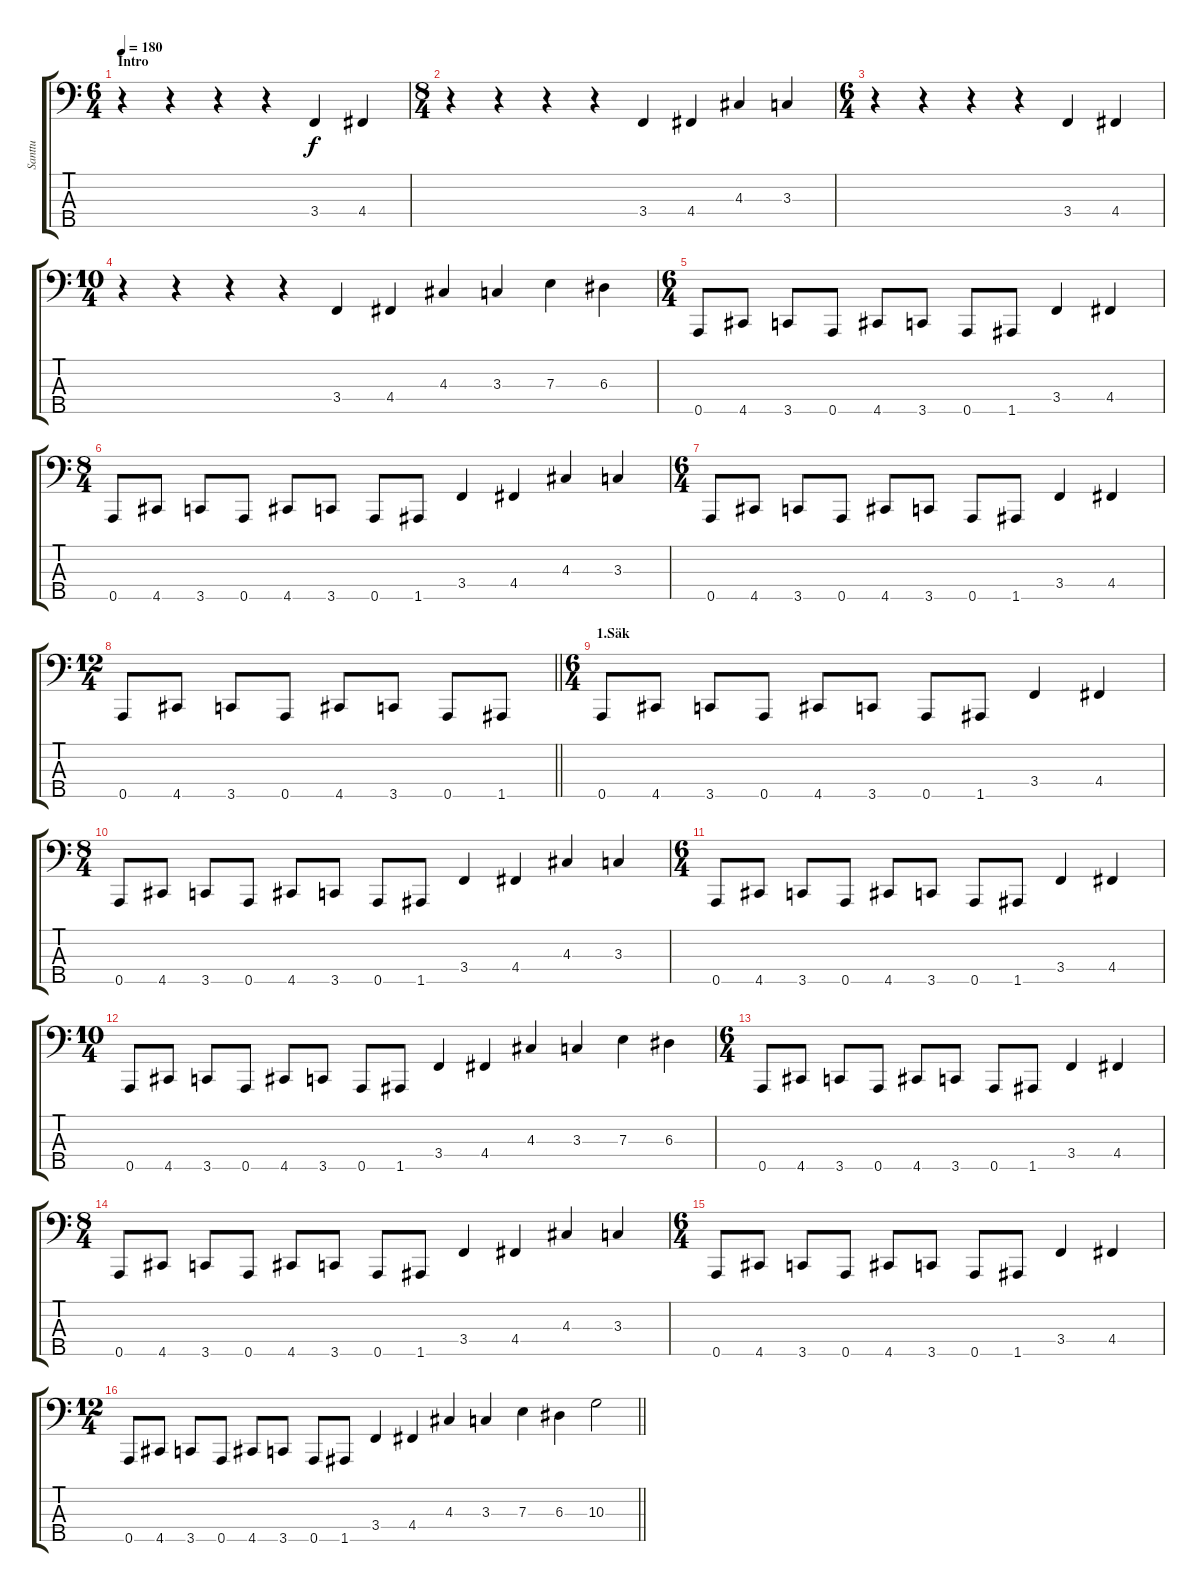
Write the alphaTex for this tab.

\track ("Santtu" "Santtu") {instrument electricbasspick}
\staff {score tabs}
\tuning (G2 D2 A1 D1 A0) {hide}
\ts (6 4)
\section ("" "Intro")
\tempo 180
\clef f4
\ks c
r.4{dy f instrument electricbasspick} r.4 r.4 r.4 3.4.4 4.4.4 |
\ts (8 4)
r.4 r.4 r.4 r.4 3.4.4 4.4.4 4.3.4 3.3.4 |
\ts (6 4)
r.4 r.4 r.4 r.4 3.4.4 4.4.4 |
\ts (10 4)
r.4 r.4 r.4 r.4 3.4.4 4.4.4 4.3.4 3.3.4 7.3.4 6.3.4 |
\ts (6 4)
0.5.8 4.5.8 3.5.8 0.5.8 4.5.8 3.5.8 0.5.8 1.5.8 3.4.4 4.4.4 |
\ts (8 4)
0.5.8 4.5.8 3.5.8 0.5.8 4.5.8 3.5.8 0.5.8 1.5.8 3.4.4 4.4.4 4.3.4 3.3.4 |
\ts (6 4)
0.5.8 4.5.8 3.5.8 0.5.8 4.5.8 3.5.8 0.5.8 1.5.8 3.4.4 4.4.4 |
\ts (12 4)
\barLineRight lightlight
0.5.8 4.5.8 3.5.8 0.5.8 4.5.8 3.5.8 0.5.8 1.5.8 |
\ts (6 4)
\section ("" "1.Säk")
0.5.8 4.5.8 3.5.8 0.5.8 4.5.8 3.5.8 0.5.8 1.5.8 3.4.4 4.4.4 |
\ts (8 4)
0.5.8 4.5.8 3.5.8 0.5.8 4.5.8 3.5.8 0.5.8 1.5.8 3.4.4 4.4.4 4.3.4 3.3.4 |
\ts (6 4)
0.5.8 4.5.8 3.5.8 0.5.8 4.5.8 3.5.8 0.5.8 1.5.8 3.4.4 4.4.4 |
\ts (10 4)
0.5.8 4.5.8 3.5.8 0.5.8 4.5.8 3.5.8 0.5.8 1.5.8 3.4.4 4.4.4 4.3.4 3.3.4 7.3.4 6.3.4 |
\ts (6 4)
0.5.8 4.5.8 3.5.8 0.5.8 4.5.8 3.5.8 0.5.8 1.5.8 3.4.4 4.4.4 |
\ts (8 4)
0.5.8 4.5.8 3.5.8 0.5.8 4.5.8 3.5.8 0.5.8 1.5.8 3.4.4 4.4.4 4.3.4 3.3.4 |
\ts (6 4)
0.5.8 4.5.8 3.5.8 0.5.8 4.5.8 3.5.8 0.5.8 1.5.8 3.4.4 4.4.4 |
\ts (12 4)
\barLineRight lightlight
0.5.8 4.5.8 3.5.8 0.5.8 4.5.8 3.5.8 0.5.8 1.5.8 3.4.4 4.4.4 4.3.4 3.3.4 7.3.4 6.3.4 10.3.2
